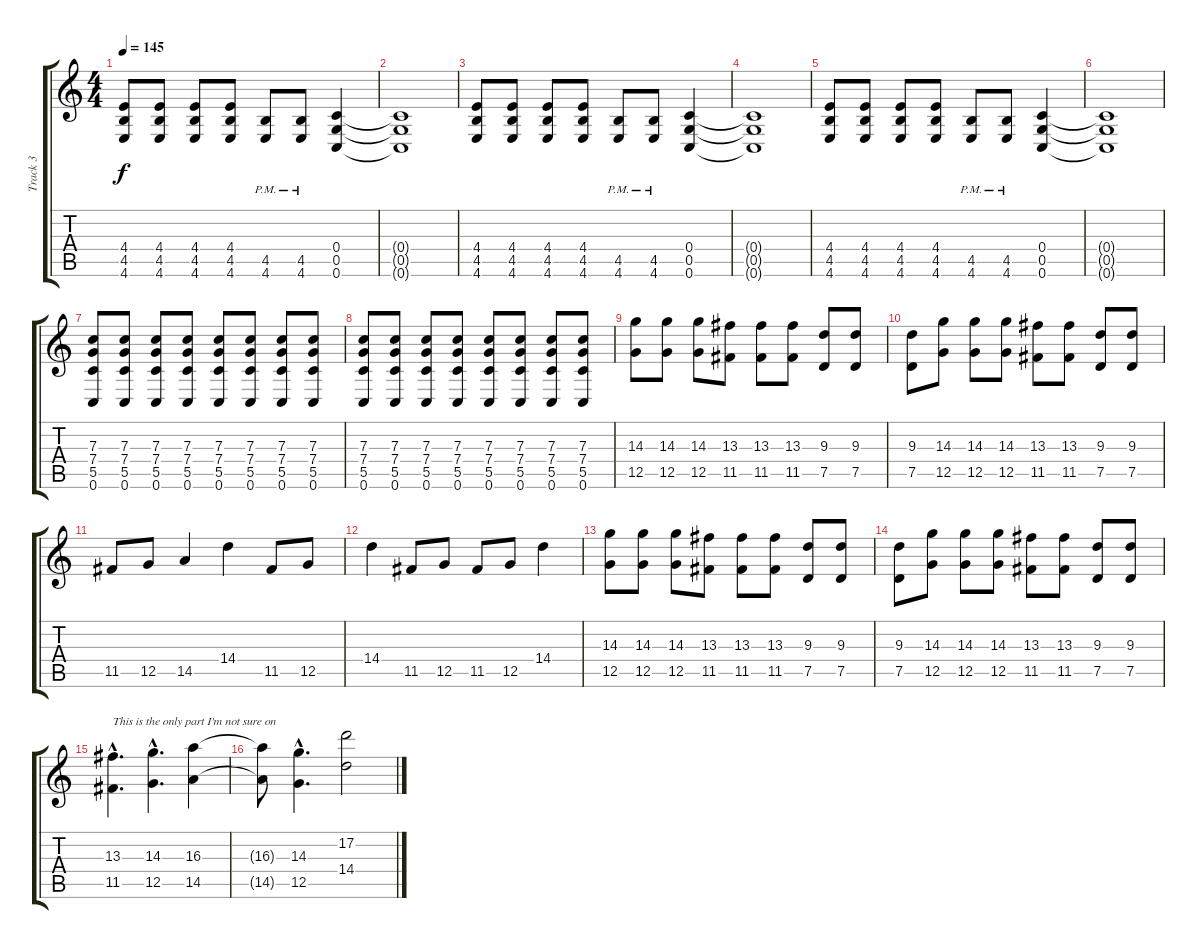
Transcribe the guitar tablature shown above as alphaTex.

\track ("Track 3" "Track 3") {instrument overdrivenguitar}
\staff {score tabs}
\tuning (D4 A3 F3 C3 G2 C2) {hide}
\ts (4 4)
\tempo 145
\clef g2
\ks c
(4.4 4.5 4.6).8{dy f} (4.4 4.5 4.6).8 (4.4 4.5 4.6).8 (4.4 4.5 4.6).8 (4.5{pm} 4.6{pm}).8 (4.5{pm} 4.6{pm}).8 (0.4 0.5 0.6).4 |
(0.4{t} 0.5{t} 0.6{t}).1 |
(4.4 4.5 4.6).8 (4.4 4.5 4.6).8 (4.4 4.5 4.6).8 (4.4 4.5 4.6).8 (4.5{pm} 4.6{pm}).8 (4.5{pm} 4.6{pm}).8 (0.4 0.5 0.6).4 |
(0.4{t} 0.5{t} 0.6{t}).1 |
(4.4 4.5 4.6).8 (4.4 4.5 4.6).8 (4.4 4.5 4.6).8 (4.4 4.5 4.6).8 (4.5{pm} 4.6{pm}).8 (4.5{pm} 4.6{pm}).8 (0.4 0.5 0.6).4 |
(0.4{t} 0.5{t} 0.6{t}).1 |
(7.3 7.4 5.5 0.6).8 (7.3 7.4 5.5 0.6).8 (7.3 7.4 5.5 0.6).8 (7.3 7.4 5.5 0.6).8 (7.3 7.4 5.5 0.6).8 (7.3 7.4 5.5 0.6).8 (7.3 7.4 5.5 0.6).8 (7.3 7.4 5.5 0.6).8 |
(7.3 7.4 5.5 0.6).8 (7.3 7.4 5.5 0.6).8 (7.3 7.4 5.5 0.6).8 (7.3 7.4 5.5 0.6).8 (7.3 7.4 5.5 0.6).8 (7.3 7.4 5.5 0.6).8 (7.3 7.4 5.5 0.6).8 (7.3 7.4 5.5 0.6).8 |
(14.3 12.5).8 (14.3 12.5).8 (14.3 12.5).8 (13.3 11.5).8 (13.3 11.5).8 (13.3 11.5).8 (9.3 7.5).8 (9.3 7.5).8 |
(9.3 7.5).8 (14.3 12.5).8 (14.3 12.5).8 (14.3 12.5).8 (13.3 11.5).8 (13.3 11.5).8 (9.3 7.5).8 (9.3 7.5).8 |
11.5.8 12.5.8 14.5.4 14.4.4 11.5.8 12.5.8 |
14.4.4 11.5.8 12.5.8 11.5.8 12.5.8 14.4.4 |
(14.3 12.5).8 (14.3 12.5).8 (14.3 12.5).8 (13.3 11.5).8 (13.3 11.5).8 (13.3 11.5).8 (9.3 7.5).8 (9.3 7.5).8 |
(9.3 7.5).8 (14.3 12.5).8 (14.3 12.5).8 (14.3 12.5).8 (13.3 11.5).8 (13.3 11.5).8 (9.3 7.5).8 (9.3 7.5).8 |
(13.3{hac} 11.5{hac}).4{d txt "This is the only part I'm not sure on"} (14.3{hac} 12.5{hac}).4{d} (16.3 14.5).4 |
(16.3{t} 14.5{t}).8 (14.3{hac} 12.5{hac}).4{d} (17.2 14.4).2
